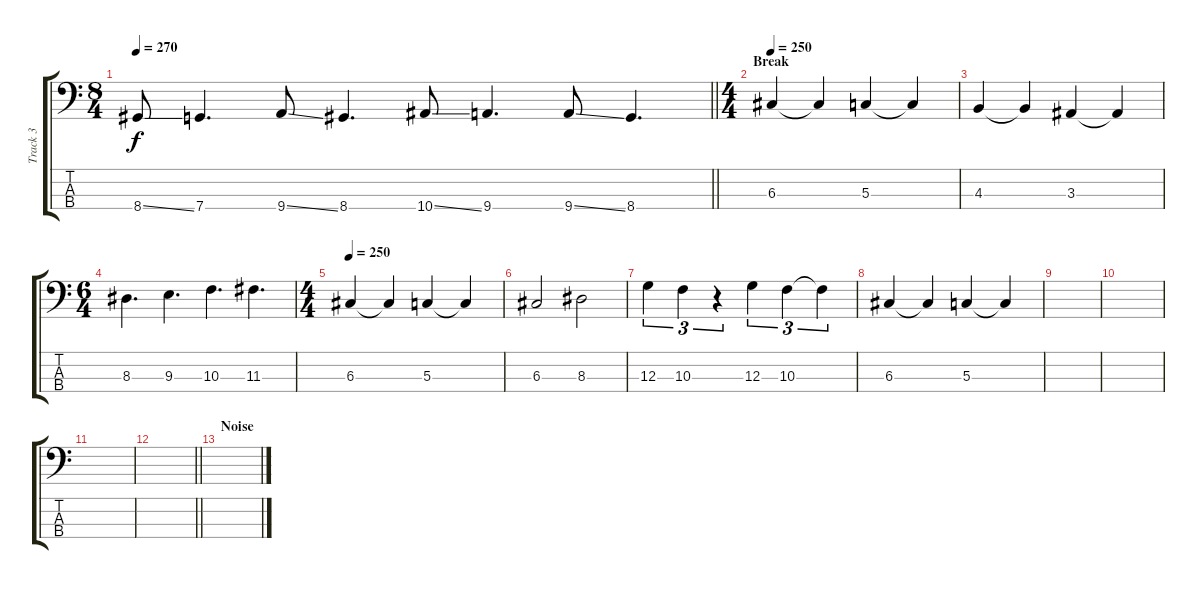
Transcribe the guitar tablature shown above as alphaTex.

\track ("Track 3" "Track 3") {instrument slapbass1}
\staff {score tabs}
\tuning (F2 C2 G1 C1) {hide}
\ts (8 4)
\tempo 270
\clef f4
\barLineRight lightlight
\ks c
8.4{ss}.8{dy f} 7.4.4{d} 9.4{ss}.8 8.4.4{d} 10.4{ss}.8 9.4.4{d} 9.4{ss}.8 8.4.4{d} |
\ts (4 4)
\section ("" "Break")
\tempo 250
6.3.4 6.3{t}.4 5.3.4 5.3{t}.4 |
4.3.4 4.3{t}.4 3.3.4 3.3{t}.4 |
\ts (6 4)
8.3.4{d} 9.3.4{d} 10.3.4{d} 11.3.4{d} |
\ts (4 4)
\tempo 250
6.3.4 6.3{t}.4 5.3.4 5.3{t}.4 |
6.3.2 8.3.2 |
12.3.4{tu (3 2)} 10.3.4{tu (3 2)} r.4{tu (3 2)} 12.3.4{tu (3 2)} 10.3.4{tu (3 2)} 10.3{t}.4{tu (3 2)} |
6.3.4 6.3{t}.4 5.3.4 5.3{t}.4 |
|
|
|
\barLineRight lightlight
|
\section ("" "Noise")
